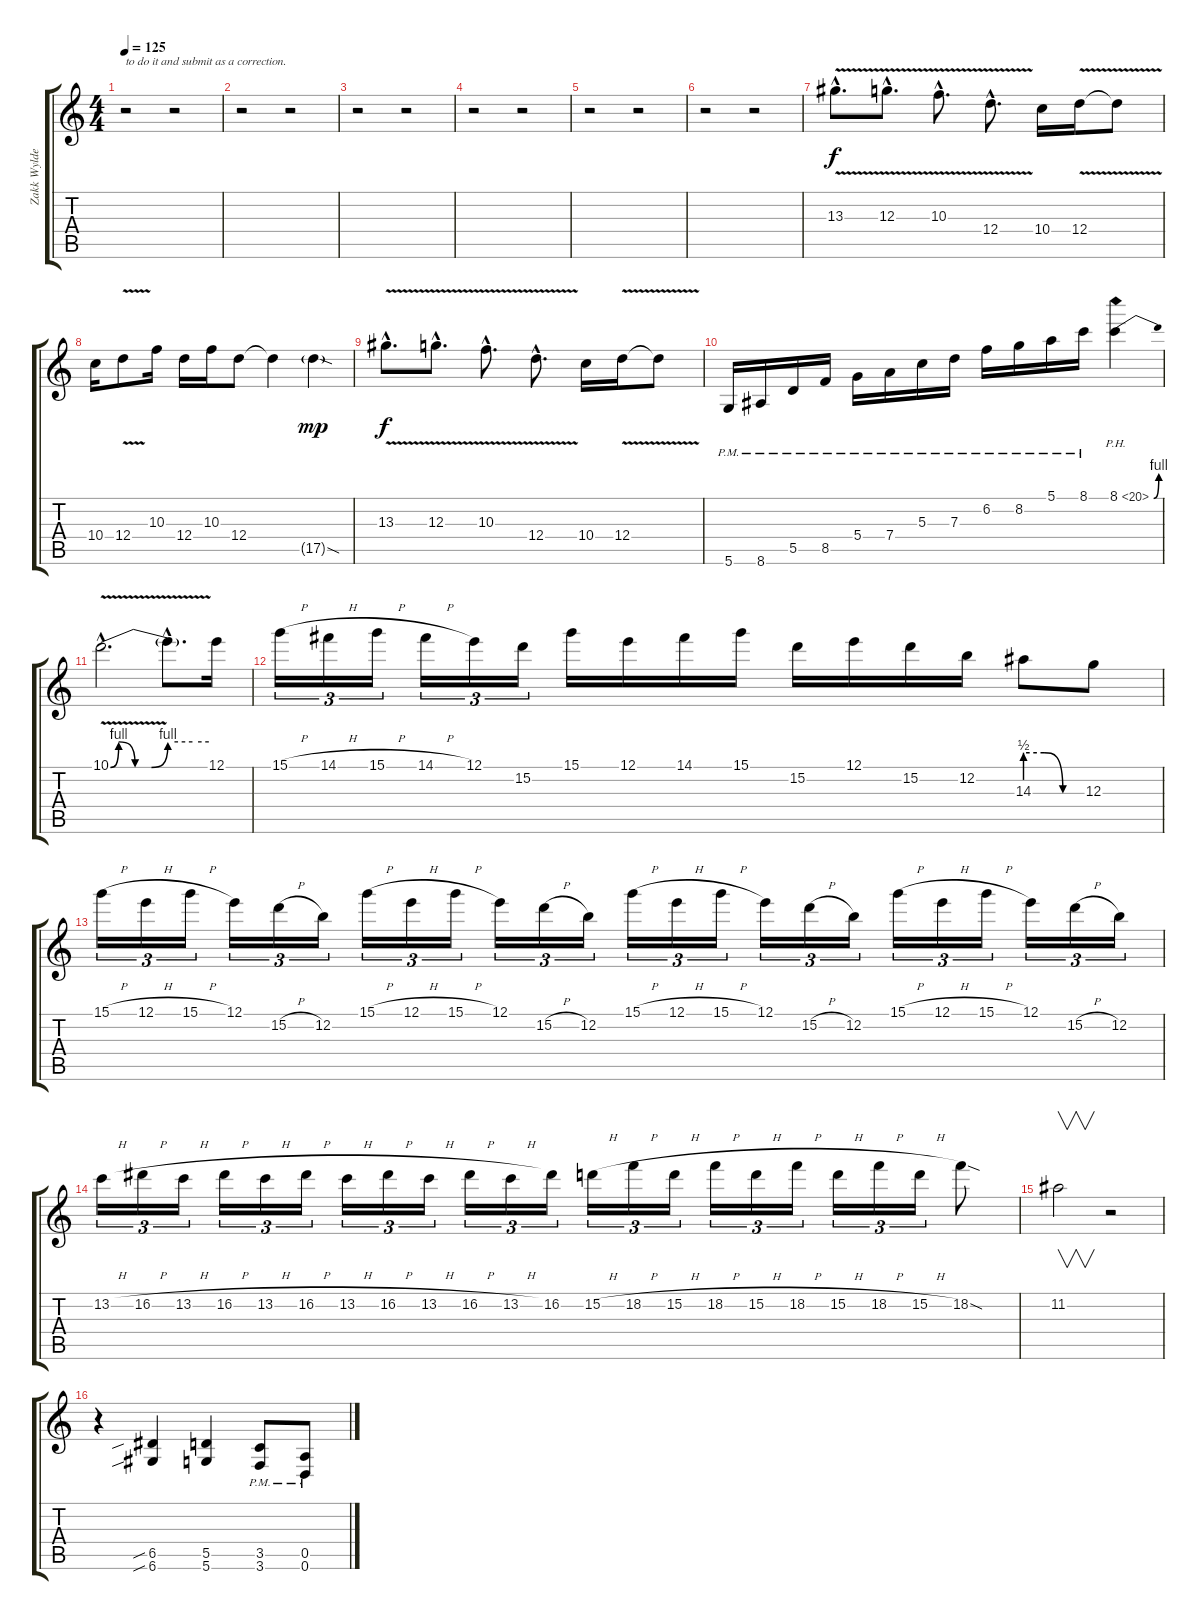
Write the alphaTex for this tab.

\track ("Zakk Wylde (Lead Guitar)" "Zakk Wylde") {instrument distortionguitar}
\staff {score tabs}
\tuning (E4 B3 G3 D3 A2 D2) {hide}
\ts (4 4)
\tempo 125
\clef g2
\ks c
r.2{txt "to do it and submit as a correction." dy f} r.2 |
r.2 r.2 |
r.2 r.2 |
r.2 r.2 |
r.2 r.2 |
r.2 r.2 |
13.3{v hac}.8{d} 12.3{v hac}.8{d} 10.3{v hac}.8{d} 12.4{v hac}.8{d} 10.4.16 12.4{v}.16 12.4{t}.8 |
10.4.16 12.4{v}.8 10.3.16 12.4.16 10.3.16 12.4.8 12.4{t}.4 17.5{sod g}.4{dy mp} |
13.3{v hac}.8{d dy f} 12.3{v hac}.8{d} 10.3{v hac}.8{d} 12.4{v hac}.8{d} 10.4.16 12.4{v}.16 12.4{t}.8 |
5.6{pm}.16 8.6{pm}.16 5.5{pm}.16 8.5{pm}.16 5.4{pm}.16 7.4{pm}.16 5.3{pm}.16 7.3{pm}.16 6.2{pm}.16 8.2{pm}.16 5.1{pm}.16 8.1{pm}.16 8.1{be (bend 0 0 60 4) ph 12}.4 |
10.1{be (custom 0 0 5 4 15 0 25 0 35 4 50 4 60 4) v hac}.2{d} 10.1{hac t}.8{d} 12.1.16 |
15.1{h}.16{tu (3 2)} 14.1{h}.16{tu (3 2)} 15.1{h}.16{tu (3 2)} 14.1{h}.16{tu (3 2)} 12.1.16{tu (3 2)} 15.2.16{tu (3 2)} 15.1.16 12.1.16 14.1.16 15.1.16 15.2.16 12.1.16 15.2.16 12.2.16 14.3{be (custom 0 2 20 2 40 0 60 0)}.8 12.3.8 |
15.1{h}.16{tu (3 2)} 12.1{h}.16{tu (3 2)} 15.1{h}.16{tu (3 2)} 12.1.16{tu (3 2)} 15.2{h}.16{tu (3 2)} 12.2.16{tu (3 2)} 15.1{h}.16{tu (3 2)} 12.1{h}.16{tu (3 2)} 15.1{h}.16{tu (3 2)} 12.1.16{tu (3 2)} 15.2{h}.16{tu (3 2)} 12.2.16{tu (3 2)} 15.1{h}.16{tu (3 2)} 12.1{h}.16{tu (3 2)} 15.1{h}.16{tu (3 2)} 12.1.16{tu (3 2)} 15.2{h}.16{tu (3 2)} 12.2.16{tu (3 2)} 15.1{h}.16{tu (3 2)} 12.1{h}.16{tu (3 2)} 15.1{h}.16{tu (3 2)} 12.1.16{tu (3 2)} 15.2{h}.16{tu (3 2)} 12.2.16{tu (3 2)} |
13.2{h}.16{tu (3 2)} 16.2{h}.16{tu (3 2)} 13.2{h}.16{tu (3 2)} 16.2{h}.16{tu (3 2)} 13.2{h}.16{tu (3 2)} 16.2{h}.16{tu (3 2)} 13.2{h}.16{tu (3 2)} 16.2{h}.16{tu (3 2)} 13.2{h}.16{tu (3 2)} 16.2{h}.16{tu (3 2)} 13.2{h}.16{tu (3 2)} 16.2.16{tu (3 2)} 15.2{h}.16{tu (3 2)} 18.2{h}.16{tu (3 2)} 15.2{h}.16{tu (3 2)} 18.2{h}.16{tu (3 2)} 15.2{h}.16{tu (3 2)} 18.2{h}.16{tu (3 2)} 15.2{h}.16{tu (3 2)} 18.2{h}.16{tu (3 2)} 15.2{h}.16{tu (3 2)} 18.2{sod}.8 |
11.2.2{v} r.2 |
r.4{volume 10} (6.5{sib} 6.6{sib}).4 (5.5 5.6).4 (3.5{pm} 3.6{pm}).8 (0.5{pm} 0.6{pm}).8
